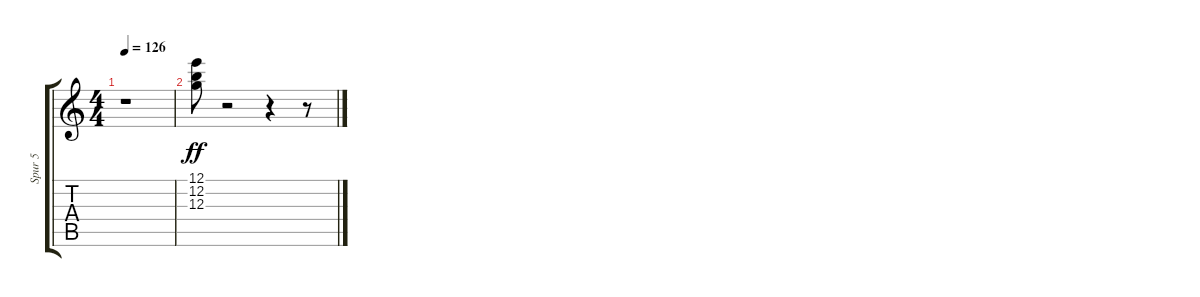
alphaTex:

\track ("Spur 5" "Spur 5") {instrument electricguitarclean}
\staff {score tabs}
\tuning (E4 B3 G3 D3 A2 E2) {hide}
\ts (4 4)
\tempo 126
\clef g2
\ks c
r.1{dy ff} |
(12.1 12.2 12.3).8 r.2 r.4 r.8
